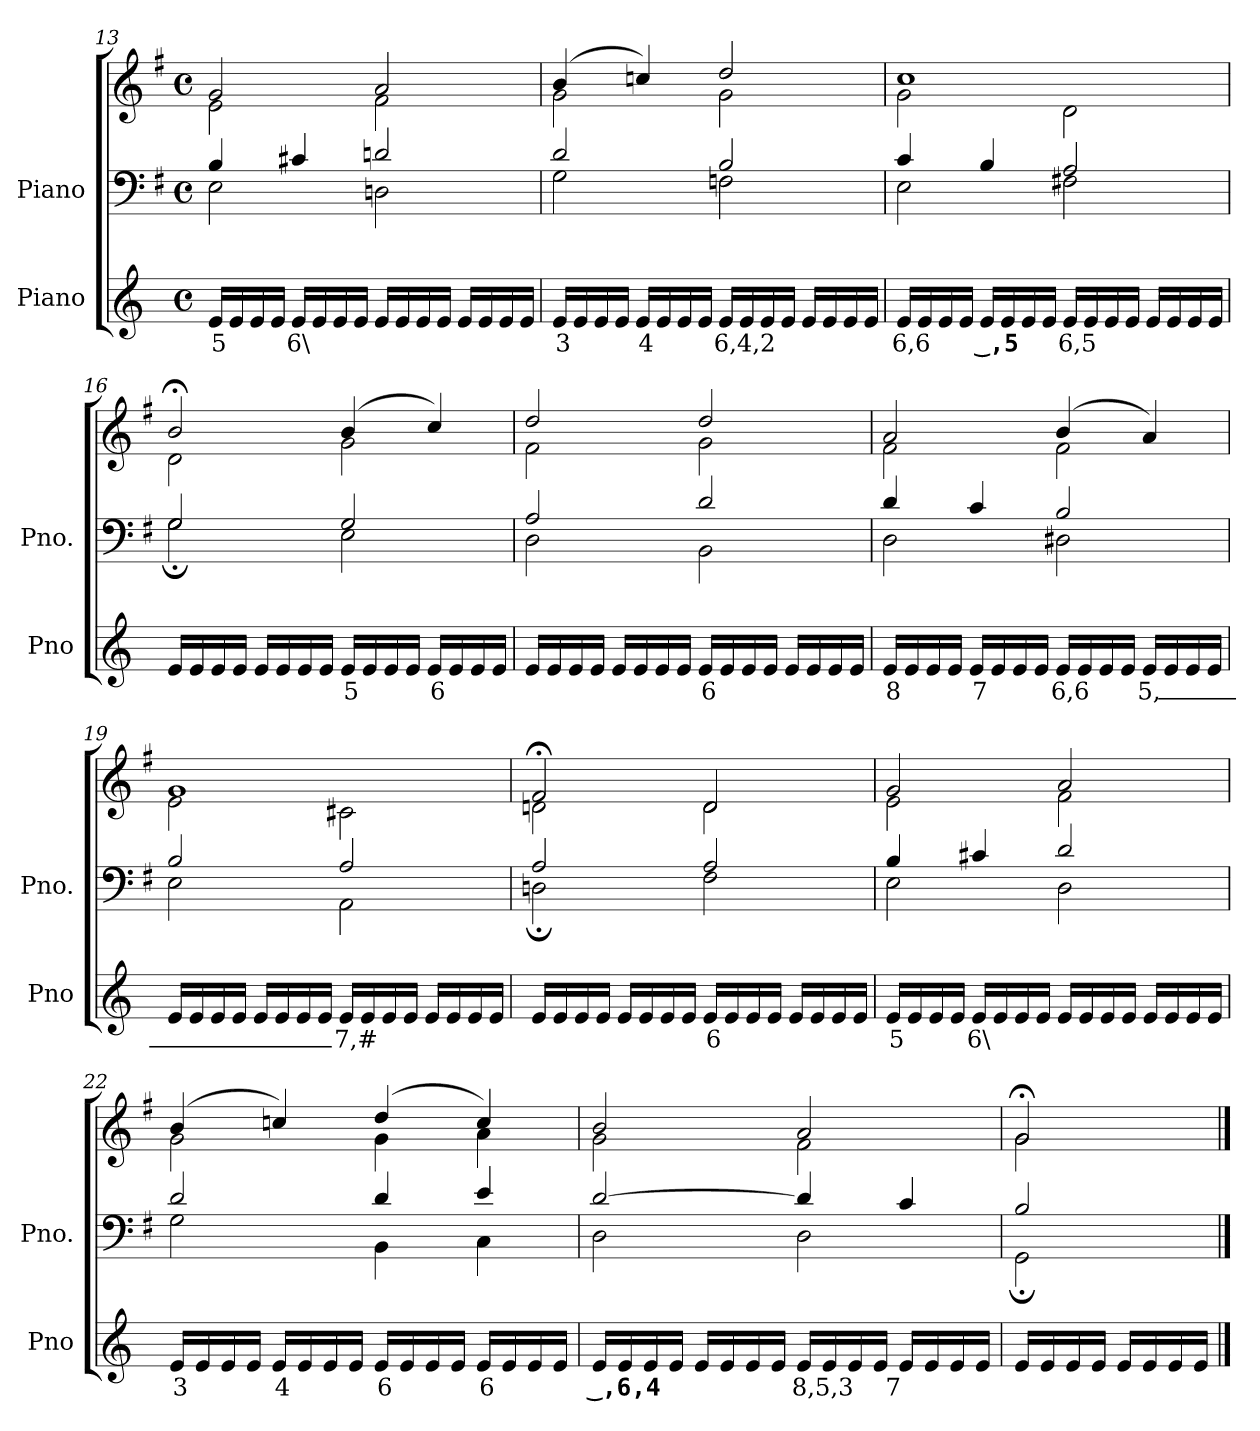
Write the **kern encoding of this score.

**kern	**text	**kern	**kern
*part2	*part2	*part1	*part1
*staff3	*staff3	*staff2	*staff1
*I"Piano	*	*I"Piano	*
*I'Pno	*	*I'Pno.	*
*clefG2	*	*clefF4	*clefG2
*k[]	*	*k[f#]	*k[f#]
*M4/4	*	*M4/4	*M4/4
*met(c)	*	*met(c)	*met(c)
=13	=13	=13	=13
!	!LO:LY:b	!	!
*	*	*^	*^
16e/LL	5	4B/	2E\	2g/	2e\
16e/	.	.	.	.	.
16e/	.	.	.	.	.
16e/JJ	.	.	.	.	.
!	!LO:LY:b	!	!	!	!
16e/LL	6\	4c#X/	.	.	.
16e/	.	.	.	.	.
16e/	.	.	.	.	.
16e/JJ	.	.	.	.	.
16e/LL	.	2dn/	2Dn\	2a/	2f#\
16e/	.	.	.	.	.
16e/	.	.	.	.	.
16e/JJ	.	.	.	.	.
16e/LL	.	.	.	.	.
16e/	.	.	.	.	.
16e/	.	.	.	.	.
16e/JJ	.	.	.	.	.
=14	=14	=14	=14	=14	=14
!	!LO:LY:b	!	!	!	!
16e/LL	3	2d/	2G\	(>4b/	2g\
16e/	.	.	.	.	.
16e/	.	.	.	.	.
16e/JJ	.	.	.	.	.
!	!LO:LY:b	!	!	!	!
16e/LL	4	.	.	4ccn/)	.
16e/	.	.	.	.	.
16e/	.	.	.	.	.
16e/JJ	.	.	.	.	.
!	!LO:LY:b	!	!	!	!
16e/LL	6,4,2	2B/	2Fn\	2dd/	2g\
16e/	.	.	.	.	.
16e/	.	.	.	.	.
16e/JJ	.	.	.	.	.
16e/LL	.	.	.	.	.
16e/	.	.	.	.	.
16e/	.	.	.	.	.
16e/JJ	.	.	.	.	.
=15	=15	=15	=15	=15	=15
!	!LO:LY:b	!	!	!	!
16e/LL	6,6	4c/	2E\	1cc	2g\
16e/	.	.	.	.	.
16e/	.	.	.	.	.
16e/JJ	.	.	.	.	.
!	!LO:LY:b	!	!	!	!
16e/LL	_,5	4B/	.	.	.
16e/	.	.	.	.	.
16e/	.	.	.	.	.
16e/JJ	.	.	.	.	.
!	!LO:LY:b	!	!	!	!
16e/LL	6,5	2A/	2F#X\	.	2d\
16e/	.	.	.	.	.
16e/	.	.	.	.	.
16e/JJ	.	.	.	.	.
16e/LL	.	.	.	.	.
16e/	.	.	.	.	.
16e/	.	.	.	.	.
16e/JJ	.	.	.	.	.
=16	=16	=16	=16	=16	=16
16e/LL	.	2G/	2G;\	2b;</	2d\
16e/	.	.	.	.	.
16e/	.	.	.	.	.
16e/JJ	.	.	.	.	.
16e/LL	.	.	.	.	.
16e/	.	.	.	.	.
16e/	.	.	.	.	.
16e/JJ	.	.	.	.	.
!	!LO:LY:b	!	!	!	!
16e/LL	5	2G/	2E\	(>4b/	2g\
16e/	.	.	.	.	.
16e/	.	.	.	.	.
16e/JJ	.	.	.	.	.
!	!LO:LY:b	!	!	!	!
16e/LL	6	.	.	4cc/)	.
16e/	.	.	.	.	.
16e/	.	.	.	.	.
16e/JJ	.	.	.	.	.
=17	=17	=17	=17	=17	=17
16e/LL	.	2A/	2D\	2dd/	2f#\
16e/	.	.	.	.	.
16e/	.	.	.	.	.
16e/JJ	.	.	.	.	.
16e/LL	.	.	.	.	.
16e/	.	.	.	.	.
16e/	.	.	.	.	.
16e/JJ	.	.	.	.	.
!	!LO:LY:b	!	!	!	!
16e/LL	6	2d/	2BB\	2dd/	2g\
16e/	.	.	.	.	.
16e/	.	.	.	.	.
16e/JJ	.	.	.	.	.
16e/LL	.	.	.	.	.
16e/	.	.	.	.	.
16e/	.	.	.	.	.
16e/JJ	.	.	.	.	.
=18	=18	=18	=18	=18	=18
!	!LO:LY:b	!	!	!	!
16e/LL	8	4d/	2D\	2a/	2f#\
16e/	.	.	.	.	.
16e/	.	.	.	.	.
16e/JJ	.	.	.	.	.
!	!LO:LY:b	!	!	!	!
16e/LL	7	4c/	.	.	.
16e/	.	.	.	.	.
16e/	.	.	.	.	.
16e/JJ	.	.	.	.	.
!	!LO:LY:b	!	!	!	!
16e/LL	6,6	2B/	2D#X\	(>4b/	2f#\
16e/	.	.	.	.	.
16e/	.	.	.	.	.
16e/JJ	.	.	.	.	.
!	!LO:LY:b	!	!	!	!
16e/LL	5,_	.	.	4a/)	.
16e/	.	.	.	.	.
16e/	.	.	.	.	.
16e/JJ	.	.	.	.	.
=19	=19	=19	=19	=19	=19
16e/LL	.	2B/	2E\	1g	2e\
16e/	.	.	.	.	.
16e/	.	.	.	.	.
16e/JJ	.	.	.	.	.
16e/LL	.	.	.	.	.
16e/	.	.	.	.	.
16e/	.	.	.	.	.
16e/JJ	.	.	.	.	.
!	!LO:LY:b	!	!	!	!
16e/LL	7,#	2A/	2AA\	.	2c#X\
16e/	.	.	.	.	.
16e/	.	.	.	.	.
16e/JJ	.	.	.	.	.
16e/LL	.	.	.	.	.
16e/	.	.	.	.	.
16e/	.	.	.	.	.
16e/JJ	.	.	.	.	.
=20	=20	=20	=20	=20	=20
16e/LL	.	2A/	2Dn;\	2f#;</	2dn\
16e/	.	.	.	.	.
16e/	.	.	.	.	.
16e/JJ	.	.	.	.	.
16e/LL	.	.	.	.	.
16e/	.	.	.	.	.
16e/	.	.	.	.	.
16e/JJ	.	.	.	.	.
!	!LO:LY:b	!	!	!	!
16e/LL	6	2A/	2F#\	2d/	2d\
16e/	.	.	.	.	.
16e/	.	.	.	.	.
16e/JJ	.	.	.	.	.
16e/LL	.	.	.	.	.
16e/	.	.	.	.	.
16e/	.	.	.	.	.
16e/JJ	.	.	.	.	.
=21	=21	=21	=21	=21	=21
!	!LO:LY:b	!	!	!	!
16e/LL	5	4B/	2E\	2g/	2e\
16e/	.	.	.	.	.
16e/	.	.	.	.	.
16e/JJ	.	.	.	.	.
!	!LO:LY:b	!	!	!	!
16e/LL	6\	4c#X/	.	.	.
16e/	.	.	.	.	.
16e/	.	.	.	.	.
16e/JJ	.	.	.	.	.
16e/LL	.	2d/	2D\	2a/	2f#\
16e/	.	.	.	.	.
16e/	.	.	.	.	.
16e/JJ	.	.	.	.	.
16e/LL	.	.	.	.	.
16e/	.	.	.	.	.
16e/	.	.	.	.	.
16e/JJ	.	.	.	.	.
=22	=22	=22	=22	=22	=22
!	!LO:LY:b	!	!	!	!
16e/LL	3	2d/	2G\	(>4b/	2g\
16e/	.	.	.	.	.
16e/	.	.	.	.	.
16e/JJ	.	.	.	.	.
!	!LO:LY:b	!	!	!	!
16e/LL	4	.	.	4ccn/)	.
16e/	.	.	.	.	.
16e/	.	.	.	.	.
16e/JJ	.	.	.	.	.
!	!LO:LY:b	!	!	!	!
16e/LL	6	4d/	4BB\	(>4dd/	4g\
16e/	.	.	.	.	.
16e/	.	.	.	.	.
16e/JJ	.	.	.	.	.
!	!LO:LY:b	!	!	!	!
16e/LL	6	4e/	4C\	4cc/)	4a\
16e/	.	.	.	.	.
16e/	.	.	.	.	.
16e/JJ	.	.	.	.	.
=23	=23	=23	=23	=23	=23
!	!LO:LY:b	!	!	!	!
16e/LL	_,6,4	[2d/	2D\	2b/	2g\
16e/	.	.	.	.	.
16e/	.	.	.	.	.
16e/JJ	.	.	.	.	.
16e/LL	.	.	.	.	.
16e/	.	.	.	.	.
16e/	.	.	.	.	.
16e/JJ	.	.	.	.	.
!	!LO:LY:b	!	!	!	!
16e/LL	8,5,3	4d/]	2D\	2a/	2f#\
16e/	.	.	.	.	.
16e/	.	.	.	.	.
16e/JJ	.	.	.	.	.
!	!LO:LY:b	!	!	!	!
16e/LL	7	4c/	.	.	.
16e/	.	.	.	.	.
16e/	.	.	.	.	.
16e/JJ	.	.	.	.	.
=24	=24	=24	=24	=24	=24
16e/LL	.	2B/	2GG;\	2g;</	2g\
16e/	.	.	.	.	.
16e/	.	.	.	.	.
16e/JJ	.	.	.	.	.
16e/LL	.	.	.	.	.
16e/	.	.	.	.	.
16e/	.	.	.	.	.
16e/JJ	.	.	.	.	.
*	*	*v	*v	*	*
*	*	*	*v	*v
==	==	==	==
*-	*-	*-	*-
